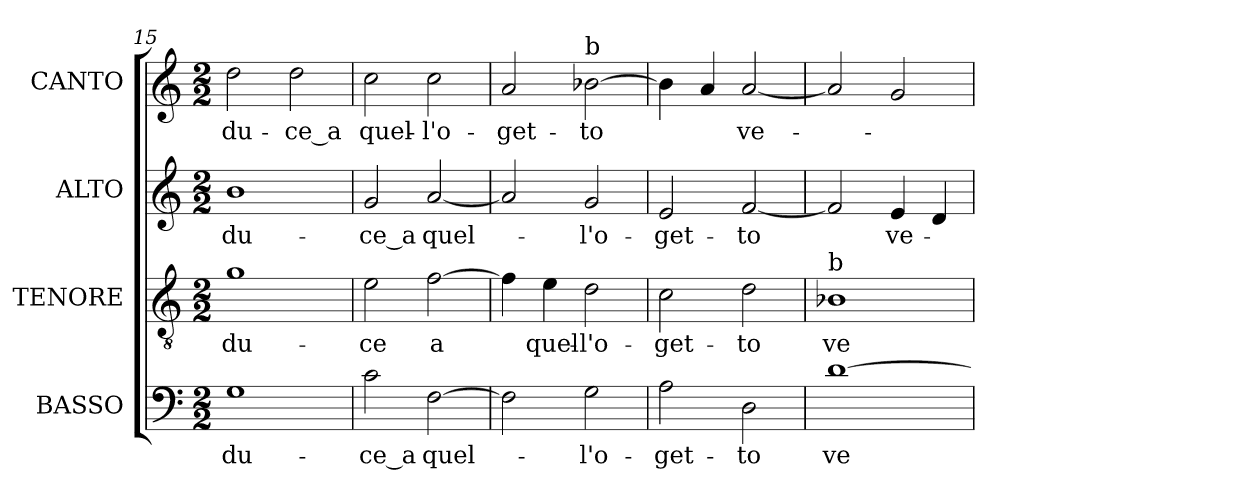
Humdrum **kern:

**kern	**text	**kern	**text	**kern	**text	**kern	**text
*part4	*part4	*part3	*part3	*part2	*part2	*part1	*part1
*staff4	*staff4	*staff3	*staff3	*staff2	*staff2	*staff1	*staff1
*I"BASSO	*	*I"TENORE	*	*I"ALTO	*	*I"CANTO	*
*	*	*I'T.	*	*	*	*	*
*clefF4	*	*clefGv2	*	*clefG2	*	*clefG2	*
*	*	*ITrd7c12	*	*	*	*	*
*k[]	*	*k[]	*	*k[]	*	*k[]	*
*C:	*	*C:	*	*C:	*	*C:	*
*M2/2	*	*M2/2	*	*M2/2	*	*M2/2	*
=15	=15	=15	=15	=15	=15	=15	=15
!	!LO:LY:b:color=#000000	!	!	!	!	!	!
!	!	!	!LO:LY:b:color=#000000	!	!	!	!
!	!	!	!	!	!LO:LY:b:color=#000000	!	!
!	!	!	!	!	!	!	!LO:LY:b:color=#000000
1Gi	-du-	1Gi	-du-	1bi	-du-	2ddi\	-du-
!	!	!	!	!	!	!	!LO:LY:b:color=#000000
.	.	.	.	.	.	2ddi\	-ce_a
=16	=16	=16	=16	=16	=16	=16	=16
!	!LO:LY:b:color=#000000	!	!	!	!	!	!
!	!	!	!LO:LY:b:color=#000000	!	!	!	!
!	!	!	!	!	!LO:LY:b:color=#000000	!	!
!	!	!	!	!	!	!	!LO:LY:b:color=#000000
2ci\	-ce_a	2Ei\	-ce	2gi/	-ce_a	2cci\	quel-
!	!LO:LY:b:color=#000000	!	!	!	!	!	!
!	!	!	!LO:LY:b:color=#000000	!	!	!	!
!	!	!	!	!	!LO:LY:b:color=#000000	!	!
!	!	!	!	!	!	!	!LO:LY:b:color=#000000
[>2Fi\	quel-	[>2Fi\	a	[<2ai/	quel-	2cci\	-l'o-
=17	=17	=17	=17	=17	=17	=17	=17
!	!	!	!	!	!	!	!LO:LY:b:color=#000000
2Fi\]	.	4Fi\]	.	2ai/]	.	2ai/	-get-
!	!	!	!LO:LY:b:color=#000000	!	!	!	!
.	.	4Ei\	quel-	.	.	.	.
!	!LO:LY:b:color=#000000	!	!	!	!	!	!
!	!	!	!LO:LY:b:color=#000000	!	!	!	!
!	!	!	!	!	!LO:LY:b:color=#000000	!	!
!	!	!	!	!	!	!LO:TX:a:t=b	!
!	!	!	!	!	!	!	!LO:LY:b:color=#000000
2Gi\	-l'o-	2Di\	-l'o-	2gi/	-l'o-	[>2b-i\	-to
=18	=18	=18	=18	=18	=18	=18	=18
!	!LO:LY:b:color=#000000	!	!	!	!	!	!
!	!	!	!LO:LY:b:color=#000000	!	!	!	!
!	!	!	!	!	!LO:LY:b:color=#000000	!	!
2Ai\	-get-	2Ci\	-get-	2ei/	-get-	4b-i\]	.
.	.	.	.	.	.	4ai/	.
!	!LO:LY:b:color=#000000	!	!	!	!	!	!
!	!	!	!LO:LY:b:color=#000000	!	!	!	!
!	!	!	!	!	!LO:LY:b:color=#000000	!	!
!	!	!	!	!	!	!	!LO:LY:b:color=#000000
2Di\	-to	2Di\	-to	[<2fi/	-to	[<2ai/	ve-
=19	=19	=19	=19	=19	=19	=19	=19
!	!LO:LY:b:color=#000000	!	!	!	!	!	!
!	!	!LO:TX:a:t=b	!	!	!	!	!
!	!	!	!LO:LY:b:color=#000000	!	!	!	!
[>1di	ve-	1BB-i	ve-	2fi/]	.	2ai/]	.
!	!	!	!	!	!LO:LY:b:color=#000000	!	!
.	.	.	.	4ei/	ve-	2gi/	.
.	.	.	.	4di/	.	.	.
=	=	=	=	=	=	=	=
*-	*-	*-	*-	*-	*-	*-	*-
